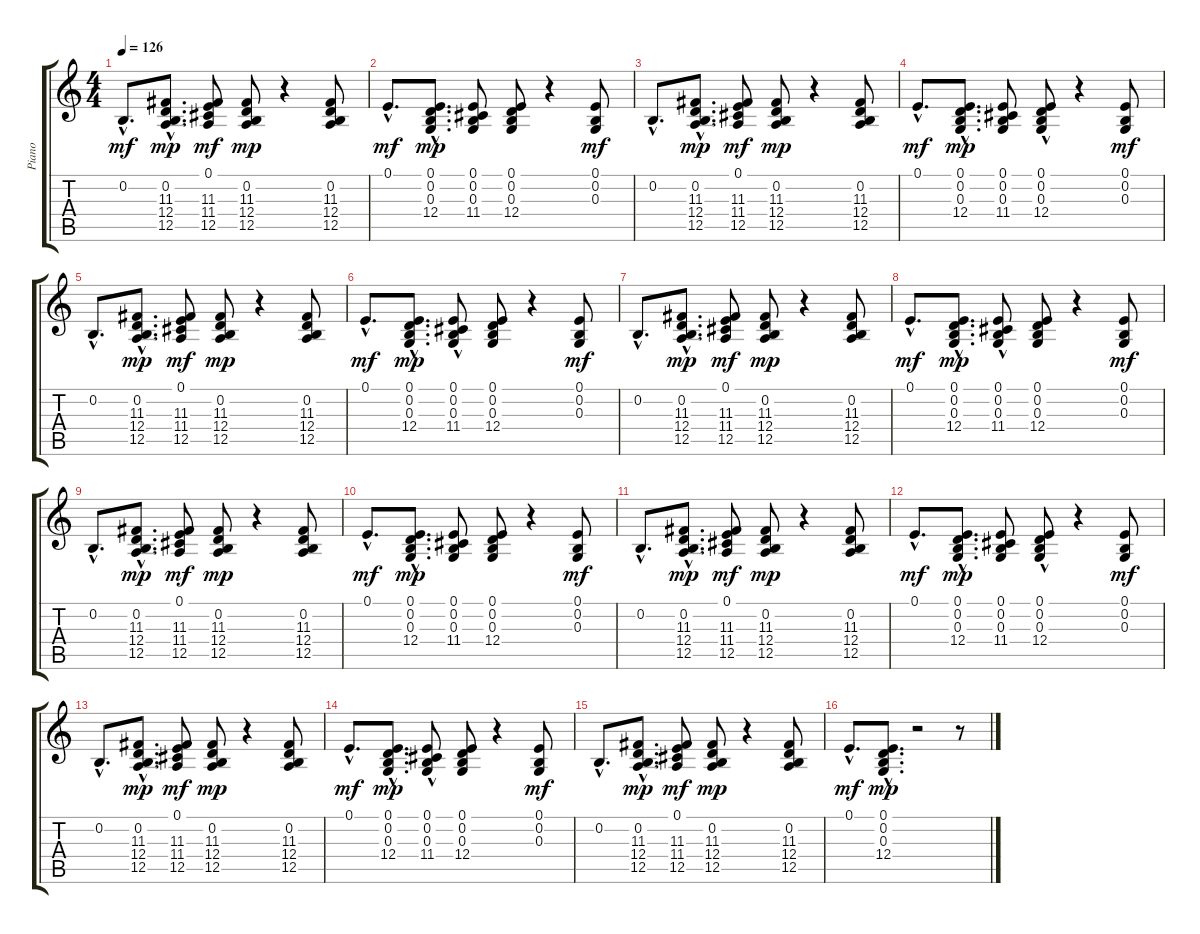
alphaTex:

\track ("Piano" "Piano") {instrument brightacousticpiano}
\staff {score tabs}
\tuning (E4 B3 G3 D3 A2 E2) {hide}
\ts (4 4)
\tempo 126
\clef g2
\ks c
0.2{hac}.8{d dy mf} (0.2 11.3{hac} 12.4{hac} 12.5{hac}).8{d dy mp} (0.1 11.3 11.4 12.5).8{dy mf} (0.2 11.3 12.4 12.5).8{dy mp} r.4 (0.2 11.3 12.4 12.5).8 |
0.1{hac}.8{d dy mf} (0.1{hac} 0.2{hac} 0.3{hac} 12.4{hac}).8{d dy mp} (0.1 0.2 0.3 11.4).8 (0.1 0.2 0.3 12.4).8 r.4 (0.1 0.2 0.3).8{dy mf} |
0.2{hac}.8{d} (0.2 11.3{hac} 12.4{hac} 12.5{hac}).8{d dy mp} (0.1 11.3 11.4 12.5).8{dy mf} (0.2 11.3 12.4 12.5).8{dy mp} r.4 (0.2 11.3 12.4 12.5).8 |
0.1{hac}.8{d dy mf} (0.1{hac} 0.2{hac} 0.3{hac} 12.4{hac}).8{d dy mp} (0.1 0.2 0.3 11.4).8 (0.1{hac} 0.2 0.3 12.4{hac}).8 r.4 (0.1 0.2 0.3).8{dy mf} |
0.2{hac}.8{d} (0.2 11.3{hac} 12.4{hac} 12.5{hac}).8{d dy mp} (0.1 11.3 11.4 12.5).8{dy mf} (0.2 11.3 12.4 12.5).8{dy mp} r.4 (0.2 11.3 12.4 12.5).8 |
0.1{hac}.8{d dy mf} (0.1{hac} 0.2{hac} 0.3{hac} 12.4{hac}).8{d dy mp} (0.1{hac} 0.2 0.3 11.4{hac}).8 (0.1 0.2 0.3 12.4).8 r.4 (0.1 0.2 0.3).8{dy mf} |
0.2{hac}.8{d} (0.2 11.3{hac} 12.4{hac} 12.5{hac}).8{d dy mp} (0.1 11.3 11.4 12.5).8{dy mf} (0.2 11.3 12.4 12.5).8{dy mp} r.4 (0.2 11.3 12.4 12.5).8 |
0.1{hac}.8{d dy mf} (0.1{hac} 0.2{hac} 0.3{hac} 12.4{hac}).8{d dy mp} (0.1 0.2 0.3 11.4{hac}).8 (0.1 0.2 0.3 12.4).8 r.4 (0.1 0.2 0.3).8{dy mf} |
0.2{hac}.8{d volume 11} (0.2 11.3{hac} 12.4{hac} 12.5{hac}).8{d dy mp} (0.1 11.3 11.4 12.5).8{dy mf volume 10} (0.2 11.3 12.4 12.5).8{dy mp volume 10} r.4 (0.2 11.3 12.4 12.5).8{volume 10} |
0.1{hac}.8{d dy mf volume 9} (0.1{hac} 0.2{hac} 0.3{hac} 12.4{hac}).8{d dy mp} (0.1 0.2 0.3 11.4).8{volume 9} (0.1 0.2 0.3 12.4).8{volume 8} r.4 (0.1 0.2 0.3).8{dy mf volume 8} |
0.2{hac}.8{d volume 8} (0.2 11.3{hac} 12.4{hac} 12.5{hac}).8{d dy mp} (0.1 11.3 11.4 12.5).8{dy mf volume 7} (0.2 11.3 12.4 12.5).8{dy mp volume 7} r.4 (0.2 11.3 12.4 12.5).8{volume 6} |
0.1{hac}.8{d dy mf volume 6} (0.1{hac} 0.2{hac} 0.3{hac} 12.4{hac}).8{d dy mp} (0.1 0.2 0.3 11.4).8{volume 6} (0.1{hac} 0.2 0.3 12.4{hac}).8{volume 5} r.4 (0.1 0.2 0.3).8{dy mf volume 5} |
0.2{hac}.8{d volume 5} (0.2 11.3{hac} 12.4{hac} 12.5{hac}).8{d dy mp} (0.1 11.3 11.4 12.5).8{dy mf volume 4} (0.2 11.3 12.4 12.5).8{dy mp volume 4} r.4 (0.2 11.3 12.4 12.5).8{volume 4} |
0.1{hac}.8{d dy mf volume 3} (0.1{hac} 0.2{hac} 0.3{hac} 12.4{hac}).8{d dy mp volume 3} (0.1{hac} 0.2 0.3 11.4{hac}).8 (0.1 0.2 0.3 12.4).8{volume 2} r.4 (0.1 0.2 0.3).8{dy mf volume 2} |
0.2{hac}.8{d volume 2} (0.2 11.3{hac} 12.4{hac} 12.5{hac}).8{d dy mp volume 1} (0.1 11.3 11.4 12.5).8{dy mf} (0.2 11.3 12.4 12.5).8{dy mp volume 1} r.4 (0.2 11.3 12.4 12.5).8{volume 0} |
0.1{hac}.8{d dy mf volume 0} (0.1{hac} 0.2{hac} 0.3{hac} 12.4{hac}).8{d dy mp} r.2 r.8
